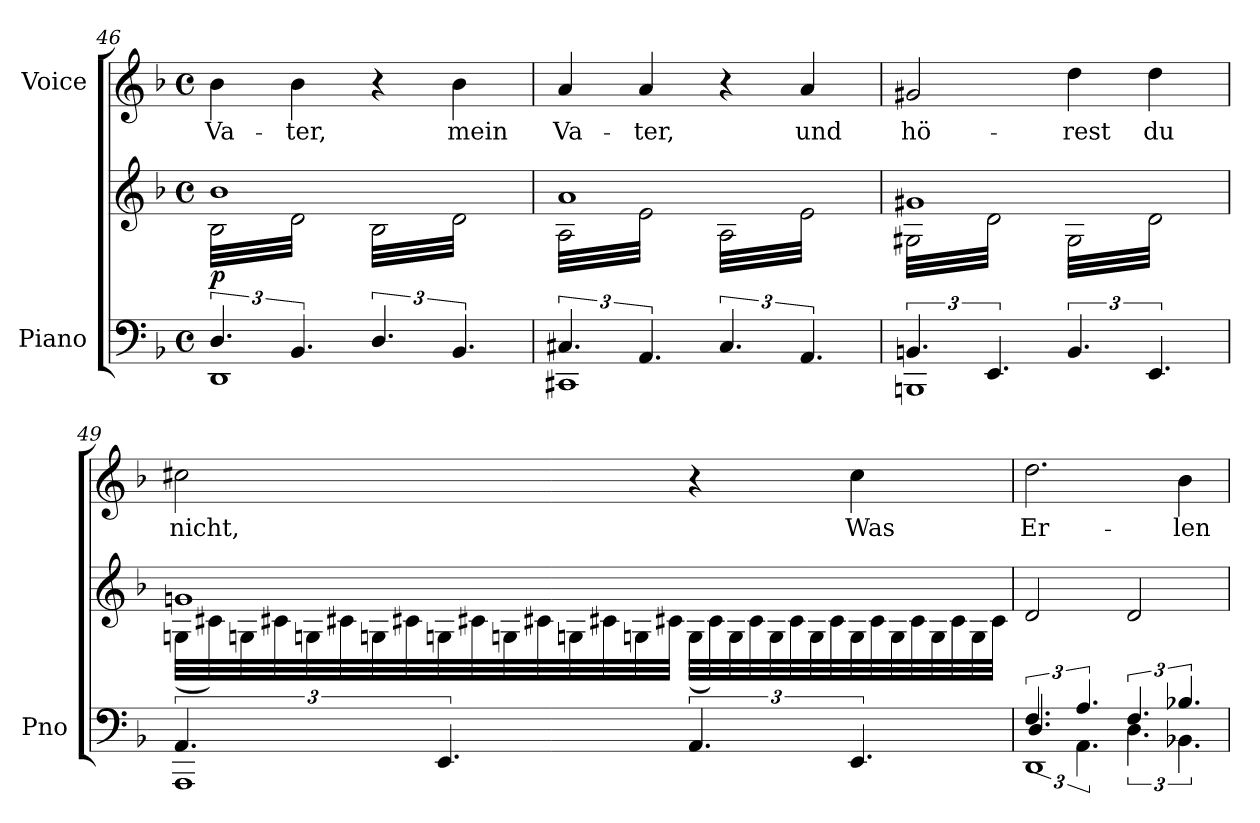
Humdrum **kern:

**kern	**kern	**dynam	**kern	**text
*part2	*part2	*part2	*part1	*part1
*staff3	*staff2	*staff2/3	*staff1	*staff1
*I"Piano	*	*	*I"Voice	*
*I'Pno	*	*	*	*
*clefF4	*clefG2	*	*clefG2	*
*k[b-]	*k[b-]	*	*k[b-]	*
*M4/4	*M4/4	*	*M4/4	*
*met(c)	*met(c)	*	*met(c)	*
=46	=46	=46	=46	=46
*^	*^	*	*	*
!	!	!	!	!LO:DY:b	!	!LO:LY:b
*	*	*tremolo	*	*	*	*
6.D/	1DD	1b-	(<32B-\LLL	p	4b-\	Va-
.	.	.	32d\)	.	.	.
.	.	.	32B-\	.	.	.
.	.	.	32d\)	.	.	.
.	.	.	32B-\	.	.	.
.	.	.	32d\)	.	.	.
.	.	.	32B-\	.	.	.
.	.	.	32d\)	.	.	.
!	!	!	!	!	!	!LO:LY:b
6.BB-/	.	.	32B-\	.	4b-\	-ter,
.	.	.	32d\)	.	.	.
.	.	.	32B-\	.	.	.
.	.	.	32d\)	.	.	.
.	.	.	32B-\	.	.	.
.	.	.	32d\)	.	.	.
.	.	.	32B-\	.	.	.
.	.	.	32d\)JJJ	.	.	.
6.D/	.	.	(<32B-\LLL	.	4r	.
.	.	.	32d\)	.	.	.
.	.	.	32B-\	.	.	.
.	.	.	32d\)	.	.	.
.	.	.	32B-\	.	.	.
.	.	.	32d\)	.	.	.
.	.	.	32B-\	.	.	.
.	.	.	32d\)	.	.	.
!	!	!	!	!	!	!LO:LY:b
6.BB-/	.	.	32B-\	.	4b-\	mein
.	.	.	32d\)	.	.	.
.	.	.	32B-\	.	.	.
.	.	.	32d\)	.	.	.
.	.	.	32B-\	.	.	.
.	.	.	32d\)	.	.	.
.	.	.	32B-\	.	.	.
.	.	.	32d\)JJJ	.	.	.
=47	=47	=47	=47	=47	=47	=47
!	!	!	!	!	!	!LO:LY:b
6.C#X/	1CC#X	1a	(<32A\LLL	.	4a/	Va-
.	.	.	32e\)	.	.	.
.	.	.	32A\	.	.	.
.	.	.	32e\)	.	.	.
.	.	.	32A\	.	.	.
.	.	.	32e\)	.	.	.
.	.	.	32A\	.	.	.
.	.	.	32e\)	.	.	.
!	!	!	!	!	!	!LO:LY:b
6.AA/	.	.	32A\	.	4a/	-ter,
.	.	.	32e\)	.	.	.
.	.	.	32A\	.	.	.
.	.	.	32e\)	.	.	.
.	.	.	32A\	.	.	.
.	.	.	32e\)	.	.	.
.	.	.	32A\	.	.	.
.	.	.	32e\)JJJ	.	.	.
6.C#/	.	.	(<32A\LLL	.	4r	.
.	.	.	32e\)	.	.	.
.	.	.	32A\	.	.	.
.	.	.	32e\)	.	.	.
.	.	.	32A\	.	.	.
.	.	.	32e\)	.	.	.
.	.	.	32A\	.	.	.
.	.	.	32e\)	.	.	.
!	!	!	!	!	!	!LO:LY:b
6.AA/	.	.	32A\	.	4a/	und
.	.	.	32e\)	.	.	.
.	.	.	32A\	.	.	.
.	.	.	32e\)	.	.	.
.	.	.	32A\	.	.	.
.	.	.	32e\)	.	.	.
.	.	.	32A\	.	.	.
.	.	.	32e\)JJJ	.	.	.
=48	=48	=48	=48	=48	=48	=48
!	!	!	!	!	!	!LO:LY:b
6.BBn/	1BBBn	1g#X	(<32G#X\LLL	.	2g#X/	hö-
.	.	.	32d\)	.	.	.
.	.	.	32G#X\	.	.	.
.	.	.	32d\)	.	.	.
.	.	.	32G#X\	.	.	.
.	.	.	32d\)	.	.	.
.	.	.	32G#X\	.	.	.
.	.	.	32d\)	.	.	.
6.EE/	.	.	32G#X\	.	.	.
.	.	.	32d\)	.	.	.
.	.	.	32G#X\	.	.	.
.	.	.	32d\)	.	.	.
.	.	.	32G#X\	.	.	.
.	.	.	32d\)	.	.	.
.	.	.	32G#X\	.	.	.
.	.	.	32d\)JJJ	.	.	.
!	!	!	!	!	!	!LO:LY:b
6.BB/	.	.	(<32G#\LLL	.	4dd\	-rest
.	.	.	32d\)	.	.	.
.	.	.	32G#\	.	.	.
.	.	.	32d\)	.	.	.
.	.	.	32G#\	.	.	.
.	.	.	32d\)	.	.	.
.	.	.	32G#\	.	.	.
.	.	.	32d\)	.	.	.
!	!	!	!	!	!	!LO:LY:b
6.EE/	.	.	32G#\	.	4dd\	du
.	.	.	32d\)	.	.	.
.	.	.	32G#\	.	.	.
.	.	.	32d\)	.	.	.
.	.	.	32G#\	.	.	.
.	.	.	32d\)	.	.	.
.	.	.	32G#\	.	.	.
.	.	.	32d\)JJJ	.	.	.
=49	=49	=49	=49	=49	=49	=49
!	!	!	!	!	!	!LO:LY:b
6.AA/	1AAA	1gn	(<32Gn\LLL	.	2cc#X\	nicht,
.	.	.	32c#X\)	.	.	.
.	.	.	32Gn\	.	.	.
.	.	.	32c#X\)	.	.	.
.	.	.	32Gn\	.	.	.
.	.	.	32c#X\)	.	.	.
.	.	.	32Gn\	.	.	.
.	.	.	32c#X\)	.	.	.
6.EE/	.	.	32Gn\	.	.	.
.	.	.	32c#X\)	.	.	.
.	.	.	32Gn\	.	.	.
.	.	.	32c#X\)	.	.	.
.	.	.	32Gn\	.	.	.
.	.	.	32c#X\)	.	.	.
.	.	.	32Gn\	.	.	.
.	.	.	32c#X\)JJJ	.	.	.
6.AA/	.	.	(<32G\LLL	.	4r	.
.	.	.	32c#\)	.	.	.
.	.	.	32G\	.	.	.
.	.	.	32c#\)	.	.	.
.	.	.	32G\	.	.	.
.	.	.	32c#\)	.	.	.
.	.	.	32G\	.	.	.
.	.	.	32c#\)	.	.	.
!	!	!	!	!	!	!LO:LY:b
6.EE/	.	.	32G\	.	4cc#\	Was
.	.	.	32c#\)	.	.	.
.	.	.	32G\	.	.	.
.	.	.	32c#\)	.	.	.
.	.	.	32G\	.	.	.
.	.	.	32c#\)	.	.	.
.	.	.	32G\	.	.	.
.	.	.	32c#\)JJJ	.	.	.
*	*	*Xtremolo	*	*	*	*
!!LO:LB:g=z
=50	=50	=50	=50	=50	=50	=50
*	*^	*	*	*	*	*
!	!	!	!	!	!	!	!LO:LY:b
*	*	*	*v	*v	*	*	*
6.F/	6.D/	1DD	2d/	.	2.dd\	Er-
.	.	.	.	.	.	.
.	.	.	.	.	.	.
.	.	.	.	.	.	.
.	.	.	.	.	.	.
.	.	.	.	.	.	.
.	.	.	.	.	.	.
.	.	.	.	.	.	.
6.A/	6.AA\	.	.	.	.	.
6.F/	6.D\	.	2d/	.	.	.
!	!	!	!	!	!	!LO:LY:b
6.B-X/	6.BB-X\	.	.	.	4b-\	-len-
*v	*v	*v	*	*	*	*
=	=	=	=	=
*-	*-	*-	*-	*-
